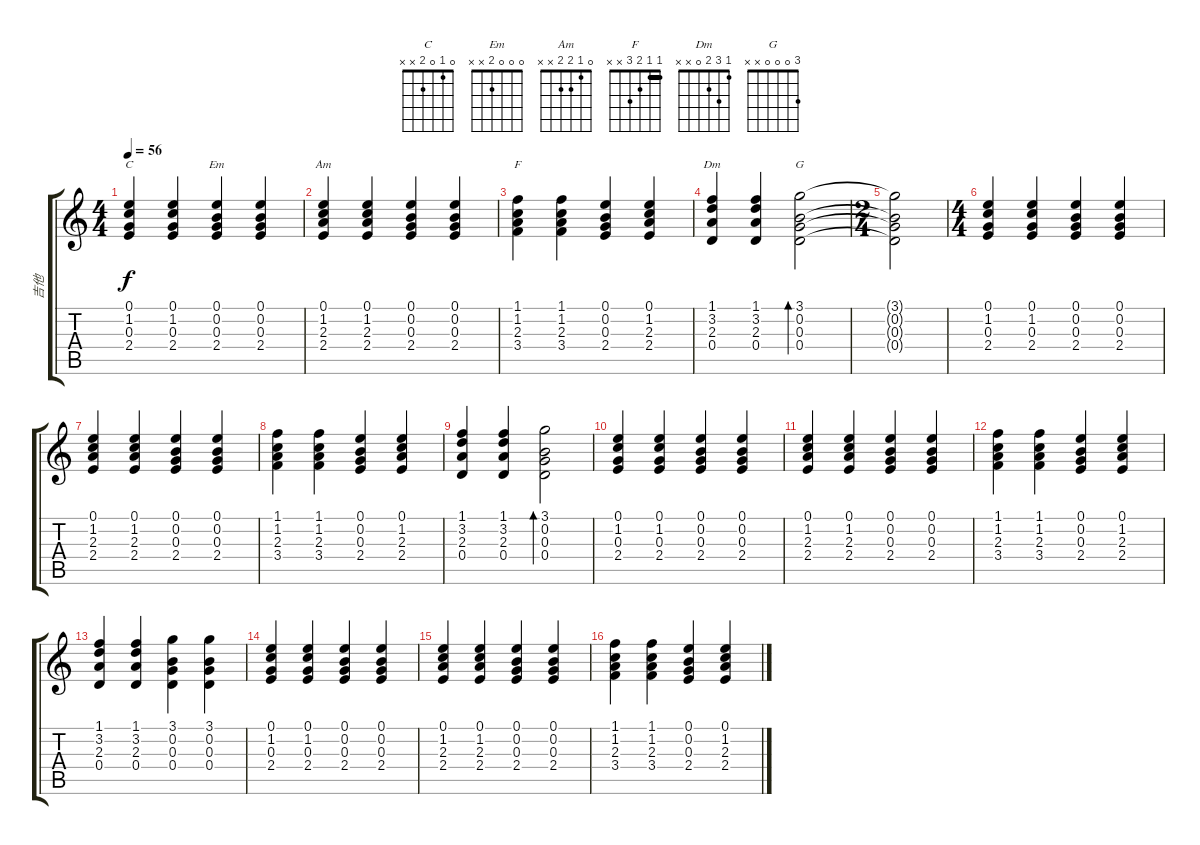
\track ("吉他" "吉他") {instrument acousticguitarnylon}
\staff {score tabs}
\tuning (E4 B3 G3 D3 A2 E2) {hide}
\chord ("C" 0 1 0 2 x x)
\chord ("Em" 0 0 0 2 x x)
\chord ("Am" 0 1 2 2 x x)
\chord ("F" 1 1 2 3 x x) {barre 1}
\chord ("Dm" 1 3 2 0 x x)
\chord ("G" 3 0 0 0 x x)
\ts (4 4)
\tempo 56
\clef g2
\ks c
(0.1 1.2 0.3 2.4).4{ch "C" dy f} (0.1 1.2 0.3 2.4).4 (0.1 0.2 0.3 2.4).4{ch "Em"} (0.1 0.2 0.3 2.4).4 |
(0.1 1.2 2.3 2.4).4{ch "Am"} (0.1 1.2 2.3 2.4).4 (0.1 0.2 0.3 2.4).4 (0.1 0.2 0.3 2.4).4 |
(1.1 1.2 2.3 3.4).4{ch "F"} (1.1 1.2 2.3 3.4).4 (0.1 0.2 0.3 2.4).4 (0.1 1.2 2.3 2.4).4 |
(1.1 3.2 2.3 0.4).4{ch "Dm"} (1.1 3.2 2.3 0.4).4 (3.1 0.2 0.3 0.4).2{bd 480 ch "G"} |
\ts (2 4)
(3.1{t} 0.2{t} 0.3{t} 0.4{t}).2 |
\ts (4 4)
(0.1 1.2 0.3 2.4).4 (0.1 1.2 0.3 2.4).4 (0.1 0.2 0.3 2.4).4 (0.1 0.2 0.3 2.4).4 |
(0.1 1.2 2.3 2.4).4 (0.1 1.2 2.3 2.4).4 (0.1 0.2 0.3 2.4).4 (0.1 0.2 0.3 2.4).4 |
(1.1 1.2 2.3 3.4).4 (1.1 1.2 2.3 3.4).4 (0.1 0.2 0.3 2.4).4 (0.1 1.2 2.3 2.4).4 |
(1.1 3.2 2.3 0.4).4 (1.1 3.2 2.3 0.4).4 (3.1 0.2 0.3 0.4).2{bd 480} |
(0.1 1.2 0.3 2.4).4 (0.1 1.2 0.3 2.4).4 (0.1 0.2 0.3 2.4).4 (0.1 0.2 0.3 2.4).4 |
(0.1 1.2 2.3 2.4).4 (0.1 1.2 2.3 2.4).4 (0.1 0.2 0.3 2.4).4 (0.1 0.2 0.3 2.4).4 |
(1.1 1.2 2.3 3.4).4 (1.1 1.2 2.3 3.4).4 (0.1 0.2 0.3 2.4).4 (0.1 1.2 2.3 2.4).4 |
(1.1 3.2 2.3 0.4).4 (1.1 3.2 2.3 0.4).4 (3.1 0.2 0.3 0.4).4 (3.1 0.2 0.3 0.4).4 |
(0.1 1.2 0.3 2.4).4 (0.1 1.2 0.3 2.4).4 (0.1 0.2 0.3 2.4).4 (0.1 0.2 0.3 2.4).4 |
(0.1 1.2 2.3 2.4).4 (0.1 1.2 2.3 2.4).4 (0.1 0.2 0.3 2.4).4 (0.1 0.2 0.3 2.4).4 |
(1.1 1.2 2.3 3.4).4 (1.1 1.2 2.3 3.4).4 (0.1 0.2 0.3 2.4).4 (0.1 1.2 2.3 2.4).4
